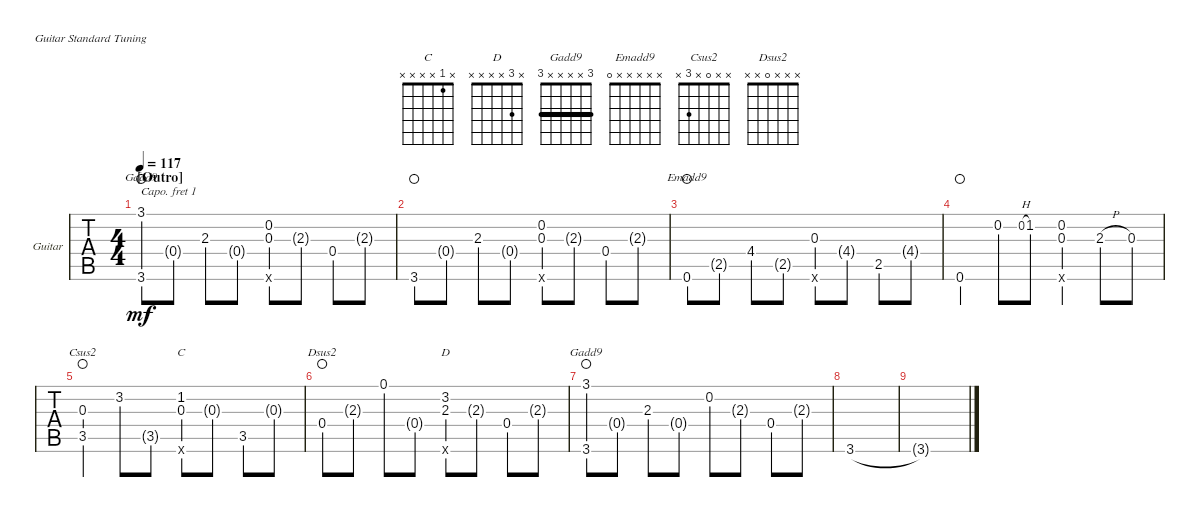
\bracketExtendMode groupsimilarinstruments
\firstSystemTrackNameOrientation horizontal
\otherSystemsTrackNameOrientation horizontal
\track ("music.kaminari.info" "Guitar") {instrument acousticguitarsteel}
\staff {tabs}
\capo 1
\tuning (E4 B3 G3 D3 A2 E2)
\chord ("C" x 1 x x x x)
\chord ("D" x 3 x x x x)
\chord ("Gadd9" 3 x x x x 3) {barre 3}
\chord ("Emadd9" x x x x x 0)
\chord ("Csus2" x x 0 x 3 x)
\chord ("Dsus2" x x x 0 x x)
\ts (4 4)
\section ("" "[Outro]")
\tempo 117
\clef g2
\ks c
(3.6 3.1).8{ch "Gadd9" dy mf waho} 0.4{g}.8{beam split} 2.3.8 0.4{g}.8 (0.2 0.6{x} 0.3).8 2.3{g}.8{beam split} 0.4.8 2.3{g}.8 |
3.6.8{waho} 0.4{g}.8{beam split} 2.3.8 0.4{g}.8 (0.2 0.3 0.6{x}).8 2.3{g}.8{beam split} 0.4.8 2.3{g}.8 |
0.6.8{ch "Emadd9" waho} 2.5{g}.8{beam split} 4.4.8 2.5{g}.8 (0.3 0.6{x}).8 4.4{g}.8{beam split} 2.5.8 4.4{g}.8 |
0.6.4{waho} 0.2.8 0.2{h}.8{gr} 1.2.8 (0.2 0.3 0.6{x}).4 2.3{h}.8 0.3.8 |
(3.5 0.3).4{ch "Csus2" waho} 3.2.8 3.5{g}.8 (1.2 0.3 0.6{x}).8{ch "C"} 0.3{g}.8 3.5.8 0.3{g}.8 |
0.4.8{ch "Dsus2" waho} 2.3{g}.8 0.1.8 0.4{g}.8 (3.2 2.3 0.6{x}).8{ch "D"} 2.3{g}.8 0.4.8 2.3{g}.8 |
(3.6 3.1).8{ch "Gadd9" waho} 0.4{g}.8{beam split} 2.3.8 0.4{g}.8 0.2.8 2.3{g}.8{beam split} 0.4.8 2.3{g}.8 |
3.6.1 |
3.6{t}.1
